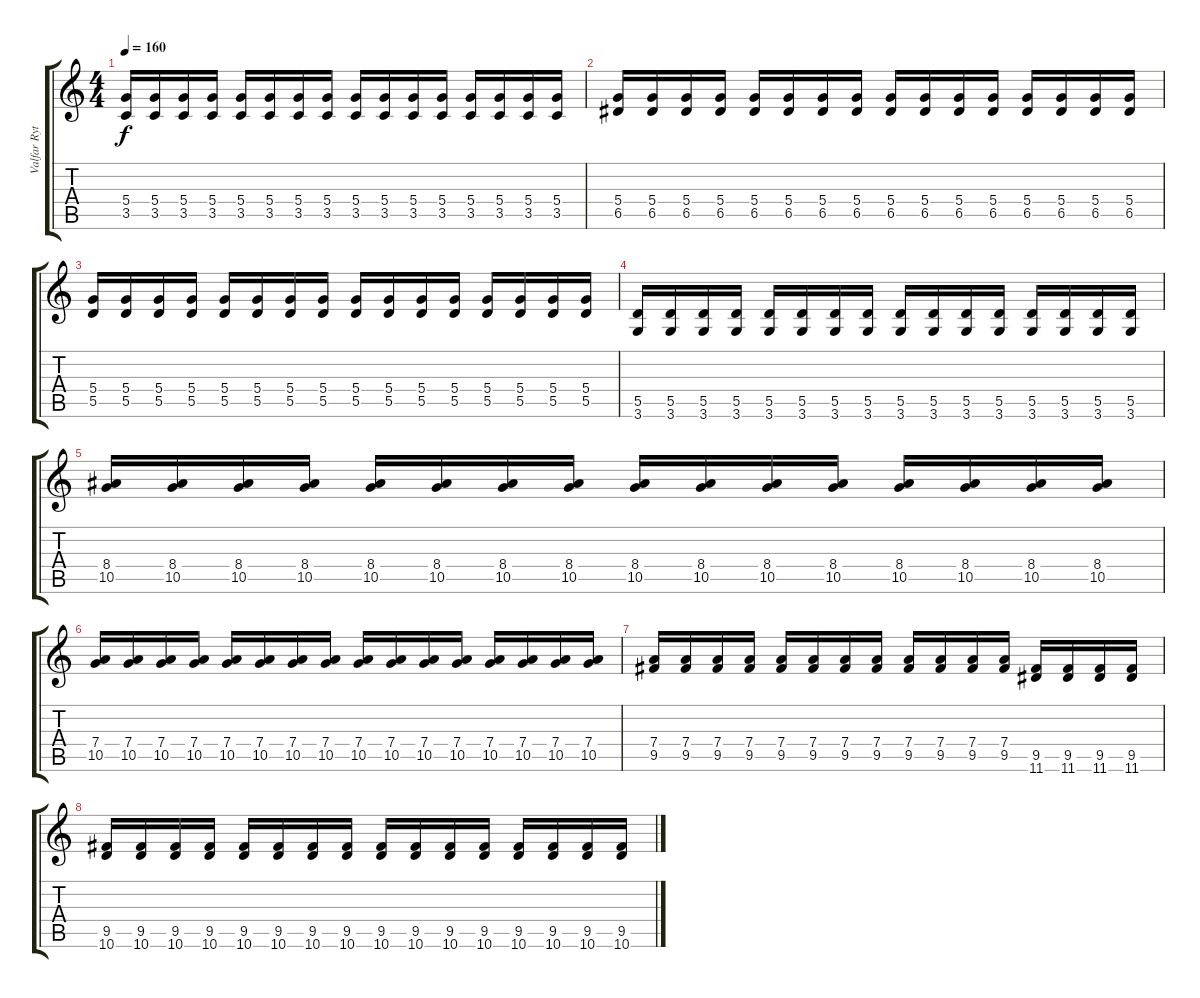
\track ("Valfar Rytme gitar" "Valfar Ryt") {instrument overdrivenguitar}
\staff {score tabs}
\tuning (E4 B3 G3 D3 A2 E2) {hide}
\ts (4 4)
\tempo 160
\clef g2
\ks c
(5.4 3.5).16{dy f} (5.4 3.5).16 (5.4 3.5).16 (5.4 3.5).16 (5.4 3.5).16 (5.4 3.5).16 (5.4 3.5).16 (5.4 3.5).16 (5.4 3.5).16 (5.4 3.5).16 (5.4 3.5).16 (5.4 3.5).16 (5.4 3.5).16 (5.4 3.5).16 (5.4 3.5).16 (5.4 3.5).16 |
(5.4 6.5).16 (5.4 6.5).16 (5.4 6.5).16 (5.4 6.5).16 (5.4 6.5).16 (5.4 6.5).16 (5.4 6.5).16 (5.4 6.5).16 (5.4 6.5).16 (5.4 6.5).16 (5.4 6.5).16 (5.4 6.5).16 (5.4 6.5).16 (5.4 6.5).16 (5.4 6.5).16 (5.4 6.5).16 |
(5.4 5.5).16 (5.4 5.5).16 (5.4 5.5).16 (5.4 5.5).16 (5.4 5.5).16 (5.4 5.5).16 (5.4 5.5).16 (5.4 5.5).16 (5.4 5.5).16 (5.4 5.5).16 (5.4 5.5).16 (5.4 5.5).16 (5.4 5.5).16 (5.4 5.5).16 (5.4 5.5).16 (5.4 5.5).16 |
(5.5 3.6).16 (5.5 3.6).16 (5.5 3.6).16 (5.5 3.6).16 (5.5 3.6).16 (5.5 3.6).16 (5.5 3.6).16 (5.5 3.6).16 (5.5 3.6).16 (5.5 3.6).16 (5.5 3.6).16 (5.5 3.6).16 (5.5 3.6).16 (5.5 3.6).16 (5.5 3.6).16 (5.5 3.6).16 |
(8.4 10.5).16 (8.4 10.5).16 (8.4 10.5).16 (8.4 10.5).16 (8.4 10.5).16 (8.4 10.5).16 (8.4 10.5).16 (8.4 10.5).16 (8.4 10.5).16 (8.4 10.5).16 (8.4 10.5).16 (8.4 10.5).16 (8.4 10.5).16 (8.4 10.5).16 (8.4 10.5).16 (8.4 10.5).16 |
(7.4 10.5).16 (7.4 10.5).16 (7.4 10.5).16 (7.4 10.5).16 (7.4 10.5).16 (7.4 10.5).16 (7.4 10.5).16 (7.4 10.5).16 (7.4 10.5).16 (7.4 10.5).16 (7.4 10.5).16 (7.4 10.5).16 (7.4 10.5).16 (7.4 10.5).16 (7.4 10.5).16 (7.4 10.5).16 |
(7.4 9.5).16 (7.4 9.5).16 (7.4 9.5).16 (7.4 9.5).16 (7.4 9.5).16 (7.4 9.5).16 (7.4 9.5).16 (7.4 9.5).16 (7.4 9.5).16 (7.4 9.5).16 (7.4 9.5).16 (7.4 9.5).16 (9.5 11.6).16 (9.5 11.6).16 (9.5 11.6).16 (9.5 11.6).16 |
(9.5 10.6).16 (9.5 10.6).16 (9.5 10.6).16 (9.5 10.6).16 (9.5 10.6).16 (9.5 10.6).16 (9.5 10.6).16 (9.5 10.6).16 (9.5 10.6).16 (9.5 10.6).16 (9.5 10.6).16 (9.5 10.6).16 (9.5 10.6).16 (9.5 10.6).16 (9.5 10.6).16 (9.5 10.6).16
